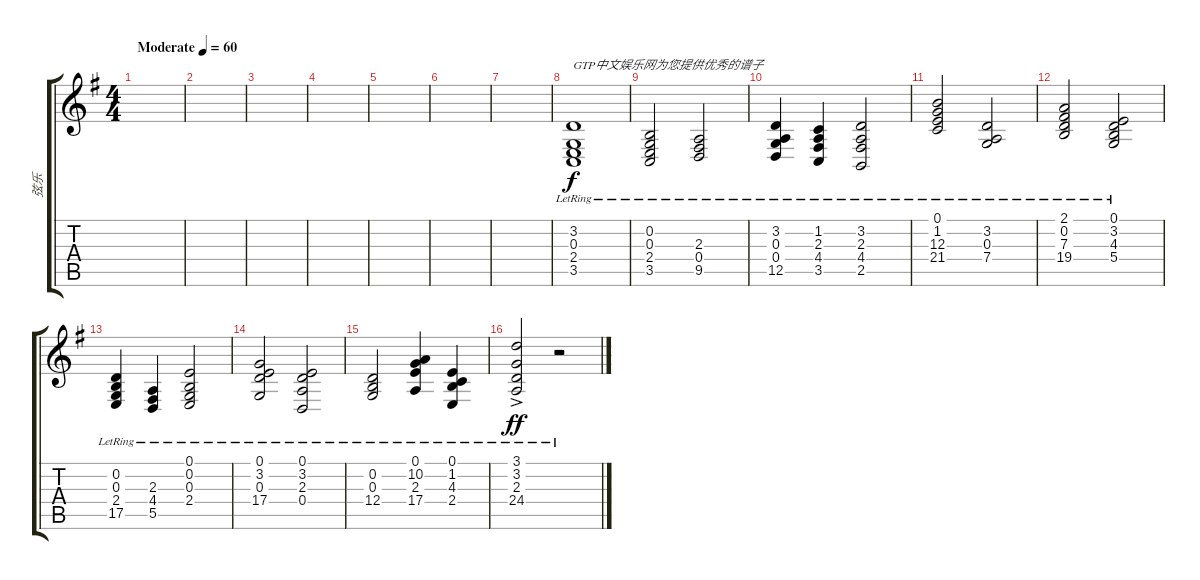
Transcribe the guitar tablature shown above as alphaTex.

\track ("弦乐" "弦乐") {instrument stringensemble1}
\staff {score tabs}
\tuning (E4 B3 G3 D3 A2 E2) {hide}
\ts (4 4)
\tempo (60 "Moderate")
\clef g2
\ks g
|
|
|
|
|
|
|
(3.2{lr} 0.3{lr} 2.4{lr} 3.5{lr}).1{txt "GTP中文娱乐网为您提供优秀的谱子"} |
(0.2{lr} 0.3{lr} 2.4{lr} 3.5{lr}).2{dy f} (2.3{lr} 0.4{lr} 9.5{lr}).2 |
(3.2{lr} 0.3{lr} 0.4{lr} 12.5{lr}).4 (1.2{lr} 2.3{lr} 4.4{lr} 3.5{lr}).4 (3.2{lr} 2.3{lr} 4.4{lr} 2.5{lr}).2 |
(0.1{lr} 1.2{lr} 12.3{lr} 21.4{lr}).2 (3.2{lr} 0.3{lr} 7.4{lr}).2 |
(2.1{lr} 0.2{lr} 7.3{lr} 19.4{lr}).2 (0.1{lr} 3.2{lr} 4.3{lr} 5.4{lr}).2 |
(0.2{lr} 0.3{lr} 2.4{lr} 17.5{lr}).4 (2.3{lr} 4.4{lr} 5.5{lr}).4 (0.1{lr} 0.2{lr} 0.3{lr} 2.4{lr}).2 |
(0.1{lr} 3.2{lr} 0.3{lr} 17.4{lr}).2 (0.1{lr} 3.2{lr} 2.3{lr} 0.4{lr}).2 |
(0.2{lr} 0.3{lr} 12.4{lr}).2 (0.1{lr} 10.2{lr} 2.3{lr} 17.4{lr}).4 (0.1{lr} 1.2{lr} 4.3{lr} 2.4{lr}).4 |
(3.1{lr} 3.2{lr} 2.3{lr} 24.4{ac lr}).2{dy ff} r.2
